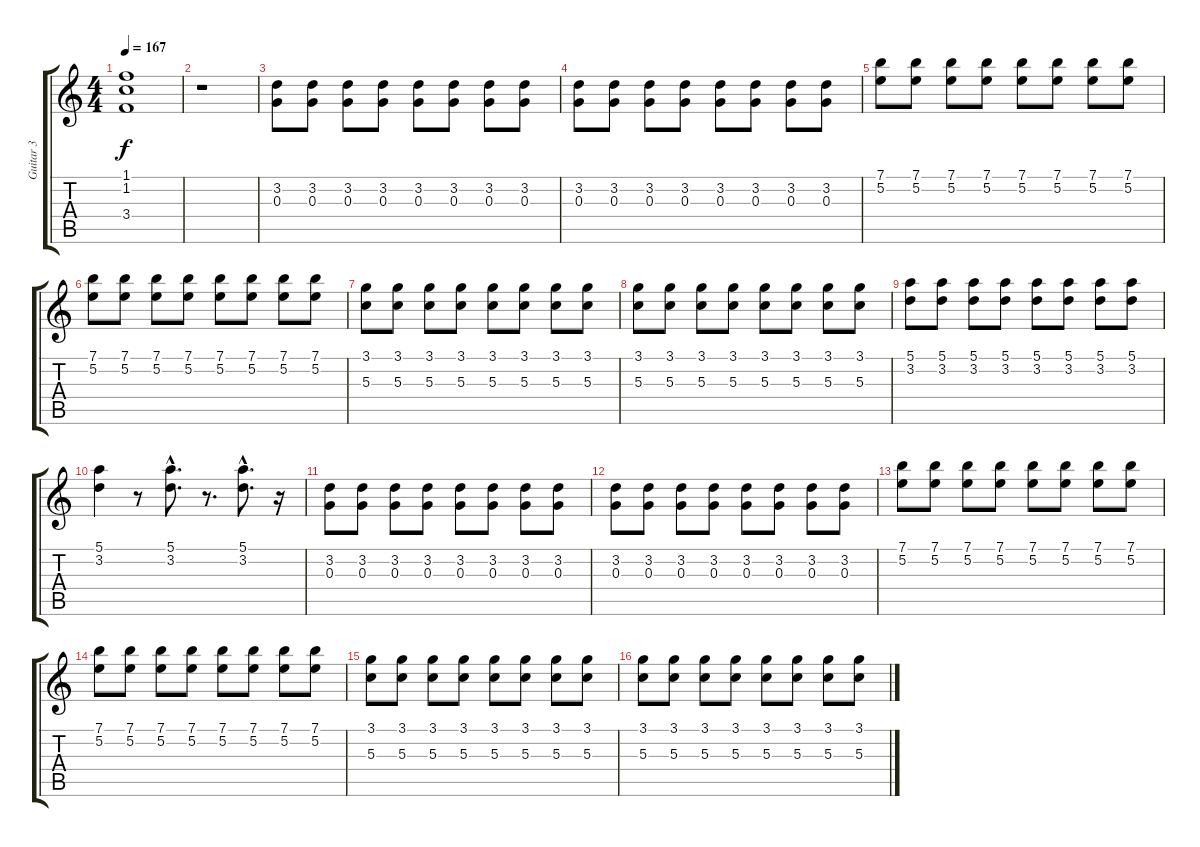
\track ("Guitar 3" "Guitar 3") {instrument electricguitarclean}
\staff {score tabs}
\tuning (E4 B3 G3 D3 A2 E2) {hide}
\ts (4 4)
\tempo 167
\clef g2
\ks c
(1.1 1.2 3.4).1{dy f} |
r.1 |
(3.2 0.3).8{instrument electricguitarclean} (3.2 0.3).8 (3.2 0.3).8 (3.2 0.3).8 (3.2 0.3).8 (3.2 0.3).8 (3.2 0.3).8 (3.2 0.3).8 |
(3.2 0.3).8 (3.2 0.3).8 (3.2 0.3).8 (3.2 0.3).8 (3.2 0.3).8 (3.2 0.3).8 (3.2 0.3).8 (3.2 0.3).8 |
(7.1 5.2).8 (7.1 5.2).8 (7.1 5.2).8 (7.1 5.2).8 (7.1 5.2).8 (7.1 5.2).8 (7.1 5.2).8 (7.1 5.2).8 |
(7.1 5.2).8 (7.1 5.2).8 (7.1 5.2).8 (7.1 5.2).8 (7.1 5.2).8 (7.1 5.2).8 (7.1 5.2).8 (7.1 5.2).8 |
(3.1 5.3).8 (3.1 5.3).8 (3.1 5.3).8 (3.1 5.3).8 (3.1 5.3).8 (3.1 5.3).8 (3.1 5.3).8 (3.1 5.3).8 |
(3.1 5.3).8 (3.1 5.3).8 (3.1 5.3).8 (3.1 5.3).8 (3.1 5.3).8 (3.1 5.3).8 (3.1 5.3).8 (3.1 5.3).8 |
(5.1 3.2).8 (5.1 3.2).8 (5.1 3.2).8 (5.1 3.2).8 (5.1 3.2).8 (5.1 3.2).8 (5.1 3.2).8 (5.1 3.2).8 |
(5.1 3.2).4 r.8 (5.1{hac} 3.2{hac}).8{d} r.8{d} (5.1{hac} 3.2{hac}).8{d} r.16 |
(3.2 0.3).8 (3.2 0.3).8 (3.2 0.3).8 (3.2 0.3).8 (3.2 0.3).8 (3.2 0.3).8 (3.2 0.3).8 (3.2 0.3).8 |
(3.2 0.3).8 (3.2 0.3).8 (3.2 0.3).8 (3.2 0.3).8 (3.2 0.3).8 (3.2 0.3).8 (3.2 0.3).8 (3.2 0.3).8 |
(7.1 5.2).8 (7.1 5.2).8 (7.1 5.2).8 (7.1 5.2).8 (7.1 5.2).8 (7.1 5.2).8 (7.1 5.2).8 (7.1 5.2).8 |
(7.1 5.2).8 (7.1 5.2).8 (7.1 5.2).8 (7.1 5.2).8 (7.1 5.2).8 (7.1 5.2).8 (7.1 5.2).8 (7.1 5.2).8 |
(3.1 5.3).8 (3.1 5.3).8 (3.1 5.3).8 (3.1 5.3).8 (3.1 5.3).8 (3.1 5.3).8 (3.1 5.3).8 (3.1 5.3).8 |
(3.1 5.3).8 (3.1 5.3).8 (3.1 5.3).8 (3.1 5.3).8 (3.1 5.3).8 (3.1 5.3).8 (3.1 5.3).8 (3.1 5.3).8
